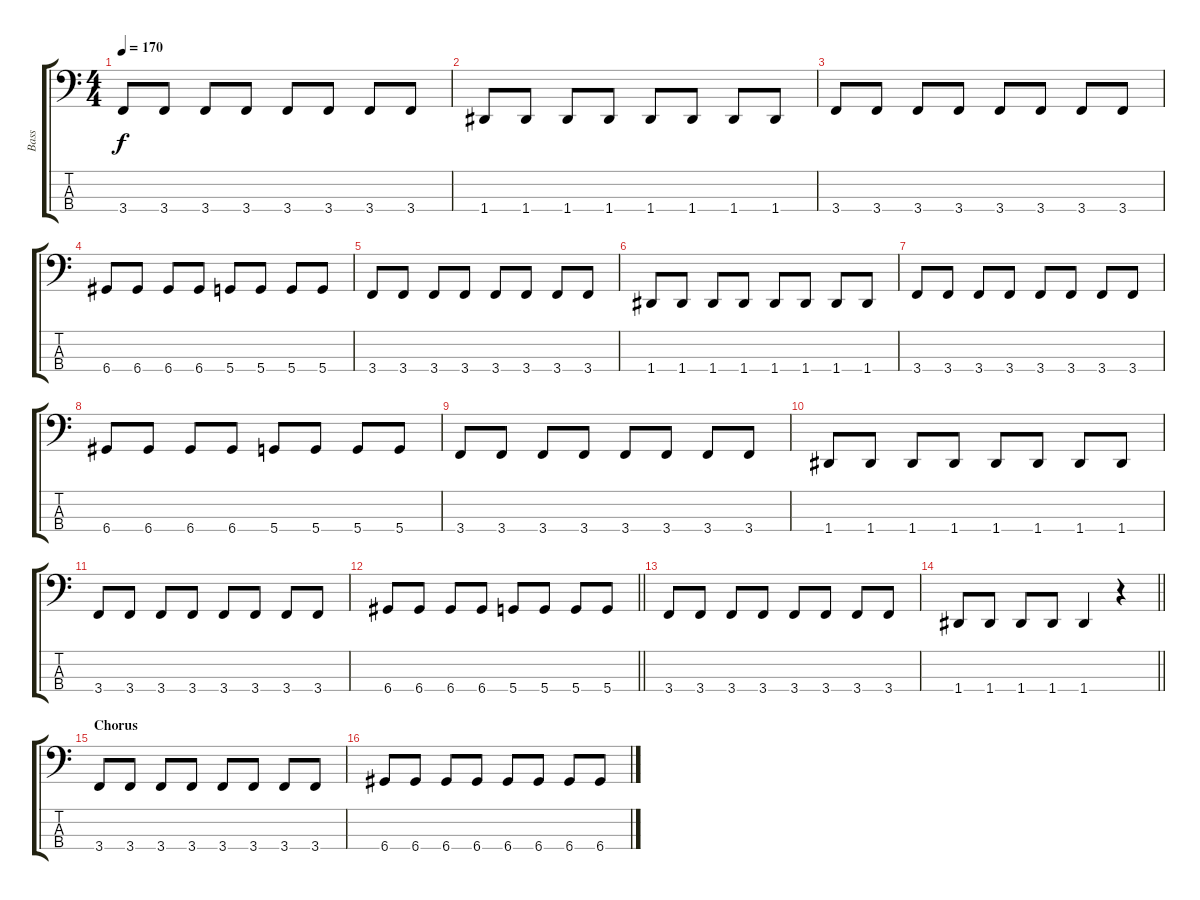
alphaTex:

\track ("Bass" "Bass") {instrument electricbasspick}
\staff {score tabs}
\tuning (G2 D2 A1 D1) {hide}
\ts (4 4)
\tempo 170
\clef f4
\ks c
3.4.8{dy f} 3.4.8 3.4.8 3.4.8 3.4.8 3.4.8 3.4.8 3.4.8 |
1.4.8 1.4.8 1.4.8 1.4.8 1.4.8 1.4.8 1.4.8 1.4.8 |
3.4.8 3.4.8 3.4.8 3.4.8 3.4.8 3.4.8 3.4.8 3.4.8 |
6.4.8 6.4.8 6.4.8 6.4.8 5.4.8 5.4.8 5.4.8 5.4.8 |
3.4.8 3.4.8 3.4.8 3.4.8 3.4.8 3.4.8 3.4.8 3.4.8 |
1.4.8 1.4.8 1.4.8 1.4.8 1.4.8 1.4.8 1.4.8 1.4.8 |
3.4.8 3.4.8 3.4.8 3.4.8 3.4.8 3.4.8 3.4.8 3.4.8 |
6.4.8 6.4.8 6.4.8 6.4.8 5.4.8 5.4.8 5.4.8 5.4.8 |
3.4.8 3.4.8 3.4.8 3.4.8 3.4.8 3.4.8 3.4.8 3.4.8 |
1.4.8 1.4.8 1.4.8 1.4.8 1.4.8 1.4.8 1.4.8 1.4.8 |
3.4.8 3.4.8 3.4.8 3.4.8 3.4.8 3.4.8 3.4.8 3.4.8 |
\barLineRight lightlight
6.4.8 6.4.8 6.4.8 6.4.8 5.4.8 5.4.8 5.4.8 5.4.8 |
3.4.8 3.4.8 3.4.8 3.4.8 3.4.8 3.4.8 3.4.8 3.4.8 |
\barLineRight lightlight
1.4.8 1.4.8 1.4.8 1.4.8 1.4.4 r.4 |
\section ("" "Chorus")
3.4.8 3.4.8 3.4.8 3.4.8 3.4.8 3.4.8 3.4.8 3.4.8 |
6.4.8 6.4.8 6.4.8 6.4.8 6.4.8 6.4.8 6.4.8 6.4.8
